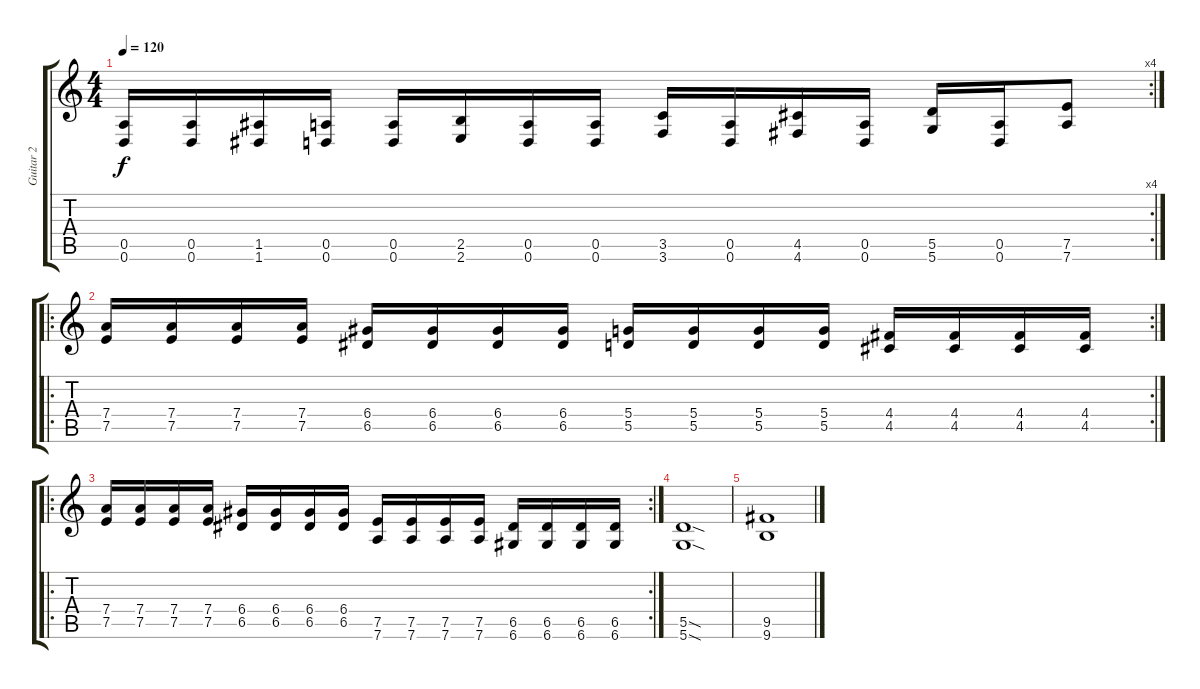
\track ("Guitar 2" "Guitar 2") {instrument overdrivenguitar}
\staff {score tabs}
\tuning (E4 B3 G3 D3 A2 D2) {hide}
\rc 4
\ts (4 4)
\tempo 120
\clef g2
\ks c
(0.5 0.6).16{dy f} (0.5 0.6).16 (1.5 1.6).16 (0.5 0.6).16 (0.5 0.6).16 (2.5 2.6).16 (0.5 0.6).16 (0.5 0.6).16 (3.5 3.6).16 (0.5 0.6).16 (4.5 4.6).16 (0.5 0.6).16 (5.5 5.6).16 (0.5 0.6).16 (7.5 7.6).8 |
\ro
\rc 2
(7.4 7.5).16 (7.4 7.5).16 (7.4 7.5).16 (7.4 7.5).16 (6.4 6.5).16 (6.4 6.5).16 (6.4 6.5).16 (6.4 6.5).16 (5.4 5.5).16 (5.4 5.5).16 (5.4 5.5).16 (5.4 5.5).16 (4.4 4.5).16 (4.4 4.5).16 (4.4 4.5).16 (4.4 4.5).16 |
\ro
\rc 2
(7.4 7.5).16 (7.4 7.5).16 (7.4 7.5).16 (7.4 7.5).16 (6.4 6.5).16 (6.4 6.5).16 (6.4 6.5).16 (6.4 6.5).16 (7.5 7.6).16 (7.5 7.6).16 (7.5 7.6).16 (7.5 7.6).16 (6.5 6.6).16 (6.5 6.6).16 (6.5 6.6).16 (6.5 6.6).16 |
(5.5{sod} 5.6{sod}).1 |
(9.5 9.6).1
